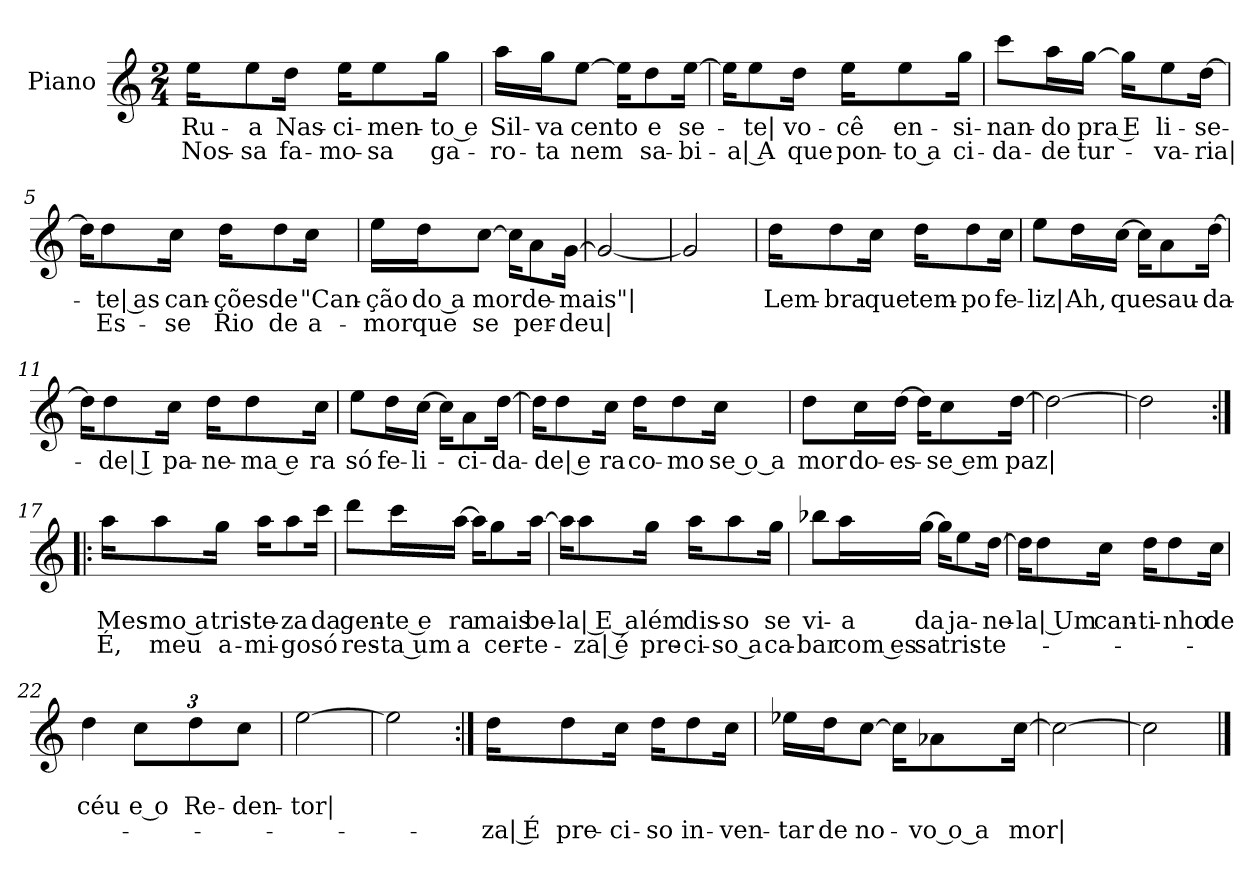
**kern	**text	**text	**text
*part1	*part1	*part1	*part1
*staff1	*staff1	*staff1	*staff1
*I"Piano	*	*	*
*I'Pno.	*	*	*
*clefG2	*	*	*
*k[]	*	*	*
*M2/4	*	*	*
=1	=1	=1	=1
!	!LO:LY:b	!LO:LY:b	!
16ee\KL	Ru-	Nos-	.
!	!LO:LY:b	!LO:LY:b	!
8ee\	-a	-sa	.
!	!LO:LY:b	!LO:LY:b	!
16dd\Jk	Nas-	fa-	.
!	!LO:LY:b	!LO:LY:b	!
16ee\KL	-ci-	-mo-	.
!	!LO:LY:b	!LO:LY:b	!
8ee\	-men-	-sa	.
!	!LO:LY:b	!LO:LY:b	!
16gg\Jk	to e	ga-	.
=2	=2	=2	=2
!	!LO:LY:b	!LO:LY:b	!
16aa\LL	Sil-	-ro-	.
!	!LO:LY:b	!LO:LY:b	!
16gg\J	-va	-ta	.
!	!LO:LY:b	!LO:LY:b	!
[8ee\J	cento	nem	.
16ee\KL]	.	.	.
!	!LO:LY:b	!LO:LY:b	!
8dd\	e	sa-	.
!	!LO:LY:b	!LO:LY:b	!
[16ee\Jk	se-	-bi-	.
=3	=3	=3	=3
16ee\KL]	.	.	.
!	!LO:LY:b	!LO:LY:b	!
8ee\	-te|	a| A	.
!	!LO:LY:b	!LO:LY:b	!
16dd\Jk	vo-	que	.
!	!LO:LY:b	!LO:LY:b	!
16ee\KL	-cê	pon-	.
!	!LO:LY:b	!LO:LY:b	!
8ee\	en-	to a	.
!	!LO:LY:b	!LO:LY:b	!
16gg\Jk	-si-	ci-	.
!!LO:LB:g=z
=4	=4	=4	=4
!	!LO:LY:b	!LO:LY:b	!
8ccc\L	-nan-	-da-	.
!	!LO:LY:b	!LO:LY:b	!
16aa\L	-do	-de	.
!	!LO:LY:b	!LO:LY:b	!
[16gg\JJ	pra E	tur-	.
16gg\KL]	.	.	.
!	!LO:LY:b	!LO:LY:b	!
8ee\	-li-	-va-	.
!	!LO:LY:b	!LO:LY:b	!
[16dd\Jk	-se-	-ria|	.
=5	=5	=5	=5
16dd\KL]	.	.	.
!	!LO:LY:b	!LO:LY:b	!
8dd\	te| as	Es-	.
!	!LO:LY:b	!LO:LY:b	!
16cc\Jk	can-	-se	.
!	!LO:LY:b	!LO:LY:b	!
16dd\KL	-ções	Rio	.
!	!LO:LY:b	!LO:LY:b	!
8dd\	de	de	.
!	!LO:LY:b	!LO:LY:b	!
16cc\Jk	"Can-	a-	.
=6	=6	=6	=6
!	!LO:LY:b	!LO:LY:b	!
16ee\LL	-ção	-mor	.
!	!LO:LY:b	!LO:LY:b	!
16dd\J	do a	que	.
!	!LO:LY:b	!LO:LY:b	!
[8cc\J	-mor	se	.
16cc\KL]	.	.	.
!	!LO:LY:b	!LO:LY:b	!
8a\	de-	per-	.
!	!LO:LY:b	!LO:LY:b	!
[16g\Jk	-mais"|	-deu|	.
=7	=7	=7	=7
2g/_	.	.	.
=8	=8	=8	=8
2g/]	.	.	.
!!LO:LB:g=z
=9	=9	=9	=9
!	!LO:LY:b	!	!
16dd\KL	Lem-	.	.
!	!LO:LY:b	!	!
8dd\	-bra	.	.
!	!LO:LY:b	!	!
16cc\Jk	que	.	.
!	!LO:LY:b	!	!
16dd\KL	tem-	.	.
!	!LO:LY:b	!	!
8dd\	-po	.	.
!	!LO:LY:b	!	!
16cc\Jk	fe-	.	.
=10	=10	=10	=10
!	!LO:LY:b	!	!
8ee\L	-liz|	.	.
!	!LO:LY:b	!	!
16dd\L	Ah,	.	.
!	!LO:LY:b	!	!
[16cc\JJ	que	.	.
16cc\KL]	.	.	.
!	!LO:LY:b	!	!
8a\	sau-	.	.
!	!LO:LY:b	!	!
[16dd\Jk	-da-	.	.
=11	=11	=11	=11
16dd\KL]	.	.	.
!	!LO:LY:b	!	!
8dd\	de| I	.	.
!	!LO:LY:b	!	!
16cc\Jk	-pa-	.	.
!	!LO:LY:b	!	!
16dd\KL	-ne-	.	.
!	!LO:LY:b	!	!
8dd\	ma e	.	.
!	!LO:LY:b	!	!
16cc\Jk	-ra	.	.
!!LO:LB:g=z
=12	=12	=12	=12
!	!LO:LY:b	!	!
8ee\L	só	.	.
!	!LO:LY:b	!	!
16dd\L	fe-	.	.
!	!LO:LY:b	!	!
[16cc\JJ	-li-	.	.
16cc\KL]	.	.	.
!	!LO:LY:b	!	!
8a\	-ci-	.	.
!	!LO:LY:b	!	!
[16dd\Jk	-da-	.	.
=13	=13	=13	=13
16dd\KL]	.	.	.
!	!LO:LY:b	!	!
8dd\	de| e	.	.
!	!LO:LY:b	!	!
16cc\Jk	-ra	.	.
!	!LO:LY:b	!	!
16dd\KL	co-	.	.
!	!LO:LY:b	!	!
8dd\	-mo	.	.
!	!LO:LY:b	!	!
16cc\Jk	se o a	.	.
=14	=14	=14	=14
!	!LO:LY:b	!	!
8dd\L	-mor	.	.
!	!LO:LY:b	!	!
16cc\L	-do-	.	.
!	!LO:LY:b	!	!
[16dd\JJ	-es-	.	.
16dd\KL]	.	.	.
!	!LO:LY:b	!	!
8cc\	se em	.	.
!	!LO:LY:b	!	!
[16dd\Jk	paz|	.	.
=15	=15	=15	=15
2dd\_	.	.	.
=16	=16	=16	=16
2dd\]	.	.	.
=17:|!|:	=17:|!|:	=17:|!|:	=17:|!|:
!	!	!LO:LY:b	!LO:LY:b
16aa\KL	.	Mes-	É,
!	!	!LO:LY:b	!LO:LY:b
8aa\	.	mo a	meu
!	!	!LO:LY:b	!LO:LY:b
16gg\Jk	.	tris-	a-
!	!	!LO:LY:b	!LO:LY:b
16aa\KL	.	-te-	-mi-
!	!	!LO:LY:b	!LO:LY:b
8aa\	.	-za	-go
!	!	!LO:LY:b	!LO:LY:b
16ccc\Jk	.	da	só
!!LO:LB:g=z
=18	=18	=18	=18
!	!	!LO:LY:b	!LO:LY:b
8ddd\L	.	gen-	res-
!	!	!LO:LY:b	!LO:LY:b
16ccc\L	.	te e	ta um
!	!	!LO:LY:b	!LO:LY:b
[16aa\JJ	.	-ra	-a
16aa\KL]	.	.	.
!	!	!LO:LY:b	!LO:LY:b
8gg\	.	mais	cer-
!	!	!LO:LY:b	!LO:LY:b
[16aa\Jk	.	be-	-te-
=19	=19	=19	=19
16aa\KL]	.	.	.
!	!	!LO:LY:b	!LO:LY:b
8aa\	.	la| E a	za| é
!	!	!LO:LY:b	!LO:LY:b
16gg\Jk	.	-lém	pre-
!	!	!LO:LY:b	!LO:LY:b
16aa\KL	.	dis-	-ci-
!	!	!LO:LY:b	!LO:LY:b
8aa\	.	-so	so a
!	!	!LO:LY:b	!LO:LY:b
16gg\Jk	.	se	-ca-
=20	=20	=20	=20
!	!	!LO:LY:b	!LO:LY:b
8bb-X\L	.	vi-	-bar
!	!	!LO:LY:b	!LO:LY:b
16aa\L	.	-a	com es
!	!	!LO:LY:b	!LO:LY:b
[16gg\JJ	.	da	-sa
16gg\KL]	.	.	.
!	!	!LO:LY:b	!LO:LY:b
8ee\	.	ja-	tris-
!	!	!LO:LY:b	!LO:LY:b
[16dd\Jk	.	-ne-	-te-
=21	=21	=21	=21
16dd\KL]	.	.	.
!	!	!LO:LY:b	!
8dd\	.	la| Um	.
!	!	!LO:LY:b	!
16cc\Jk	.	can-	.
!	!	!LO:LY:b	!
16dd\KL	.	-ti-	.
!	!	!LO:LY:b	!
8dd\	.	-nho	.
!	!	!LO:LY:b	!
16cc\Jk	.	de	.
=22	=22	=22	=22
!	!	!LO:LY:b	!
4dd\	.	céu	.
*Xbrackettup	*	*	*
!	!	!LO:LY:b	!
12cc\L	.	e o	.
!	!	!LO:LY:b	!
12dd\	.	Re-	.
!	!	!LO:LY:b	!
12cc\J	.	-den-	.
!!LO:LB:g=z
=23	=23	=23	=23
!	!	!LO:LY:b	!
[2ee\	.	-tor|	.
=24	=24	=24	=24
2ee\]	.	.	.
=25:|!	=25:|!	=25:|!	=25:|!
!	!	!	!LO:LY:b
16dd\KL	.	.	za| É
!	!	!	!LO:LY:b
8dd\	.	.	pre-
!	!	!	!LO:LY:b
16cc\Jk	.	.	-ci-
!	!	!	!LO:LY:b
16dd\KL	.	.	-so
!	!	!	!LO:LY:b
8dd\	.	.	in-
!	!	!	!LO:LY:b
16cc\Jk	.	.	-ven-
=26	=26	=26	=26
!	!	!	!LO:LY:b
16ee-X\LL	.	.	-tar
!	!	!	!LO:LY:b
16dd\J	.	.	de
!	!	!	!LO:LY:b
[8cc\J	.	.	no-
16cc\KL]	.	.	.
!	!	!	!LO:LY:b
8a-X\	.	.	vo o a
!	!	!	!LO:LY:b
[16cc\Jk	.	.	-mor|
=27	=27	=27	=27
2cc\_	.	.	.
=28	=28	=28	=28
2cc\]	.	.	.
==	==	==	==
*-	*-	*-	*-
